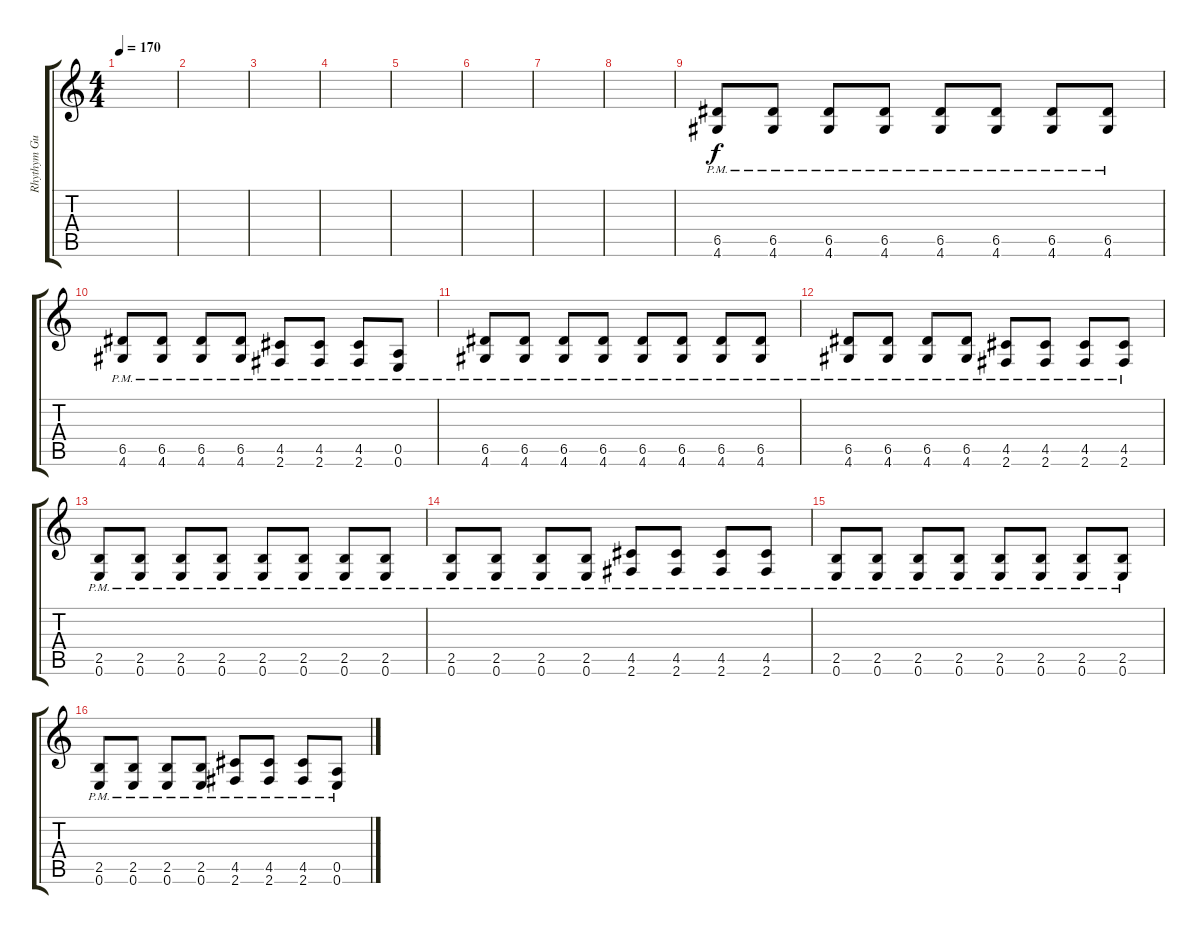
\track ("Rhythym Guitar" "Rhythym Gu") {instrument distortionguitar}
\staff {score tabs}
\tuning (E4 B3 G3 D3 A2 E2) {hide}
\ts (4 4)
\tempo 170
\clef g2
\ks c
|
|
|
|
|
|
|
|
(6.5{pm} 4.6{pm}).8 (6.5{pm} 4.6{pm}).8 (6.5{pm} 4.6{pm}).8 (6.5{pm} 4.6{pm}).8 (6.5{pm} 4.6{pm}).8 (6.5{pm} 4.6{pm}).8 (6.5{pm} 4.6{pm}).8 (6.5{pm} 4.6{pm}).8 |
(6.5{pm} 4.6{pm}).8 (6.5{pm} 4.6{pm}).8 (6.5{pm} 4.6{pm}).8 (6.5{pm} 4.6{pm}).8 (4.5{pm} 2.6{pm}).8 (4.5{pm} 2.6{pm}).8 (4.5{pm} 2.6{pm}).8 (0.5{pm} 0.6{pm}).8 |
(6.5{pm} 4.6{pm}).8 (6.5{pm} 4.6{pm}).8 (6.5{pm} 4.6{pm}).8 (6.5{pm} 4.6{pm}).8 (6.5{pm} 4.6{pm}).8 (6.5{pm} 4.6{pm}).8 (6.5{pm} 4.6{pm}).8 (6.5{pm} 4.6{pm}).8 |
(6.5{pm} 4.6{pm}).8 (6.5{pm} 4.6{pm}).8 (6.5{pm} 4.6{pm}).8 (6.5{pm} 4.6{pm}).8 (4.5{pm} 2.6{pm}).8 (4.5{pm} 2.6{pm}).8 (4.5{pm} 2.6{pm}).8 (4.5{pm} 2.6{pm}).8 |
(2.5{pm} 0.6{pm}).8 (2.5{pm} 0.6{pm}).8 (2.5{pm} 0.6{pm}).8 (2.5{pm} 0.6{pm}).8 (2.5{pm} 0.6{pm}).8 (2.5{pm} 0.6{pm}).8 (2.5{pm} 0.6{pm}).8 (2.5{pm} 0.6{pm}).8 |
(2.5{pm} 0.6{pm}).8 (2.5{pm} 0.6{pm}).8 (2.5{pm} 0.6{pm}).8 (2.5{pm} 0.6{pm}).8 (4.5{pm} 2.6{pm}).8 (4.5{pm} 2.6{pm}).8 (4.5{pm} 2.6{pm}).8 (4.5{pm} 2.6{pm}).8 |
(2.5{pm} 0.6{pm}).8 (2.5{pm} 0.6{pm}).8 (2.5{pm} 0.6{pm}).8 (2.5{pm} 0.6{pm}).8 (2.5{pm} 0.6{pm}).8 (2.5{pm} 0.6{pm}).8 (2.5{pm} 0.6{pm}).8 (2.5{pm} 0.6{pm}).8 |
(2.5{pm} 0.6{pm}).8 (2.5{pm} 0.6{pm}).8 (2.5{pm} 0.6{pm}).8 (2.5{pm} 0.6{pm}).8 (4.5{pm} 2.6{pm}).8 (4.5{pm} 2.6{pm}).8 (4.5{pm} 2.6{pm}).8 (0.5{pm} 0.6{pm}).8
